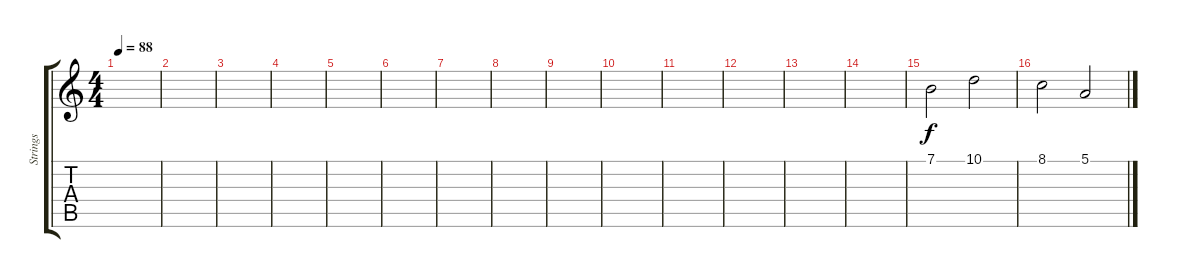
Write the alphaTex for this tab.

\track ("Strings" "Strings") {instrument synthstrings1}
\staff {score tabs}
\tuning (E4 B3 G3 D3 A2 E2) {hide}
\ts (4 4)
\tempo 88
\clef g2
\ks c
|
|
|
|
|
|
|
|
|
|
|
|
|
|
7.1.2{instrument stringensemble1} 10.1.2 |
8.1.2 5.1.2
